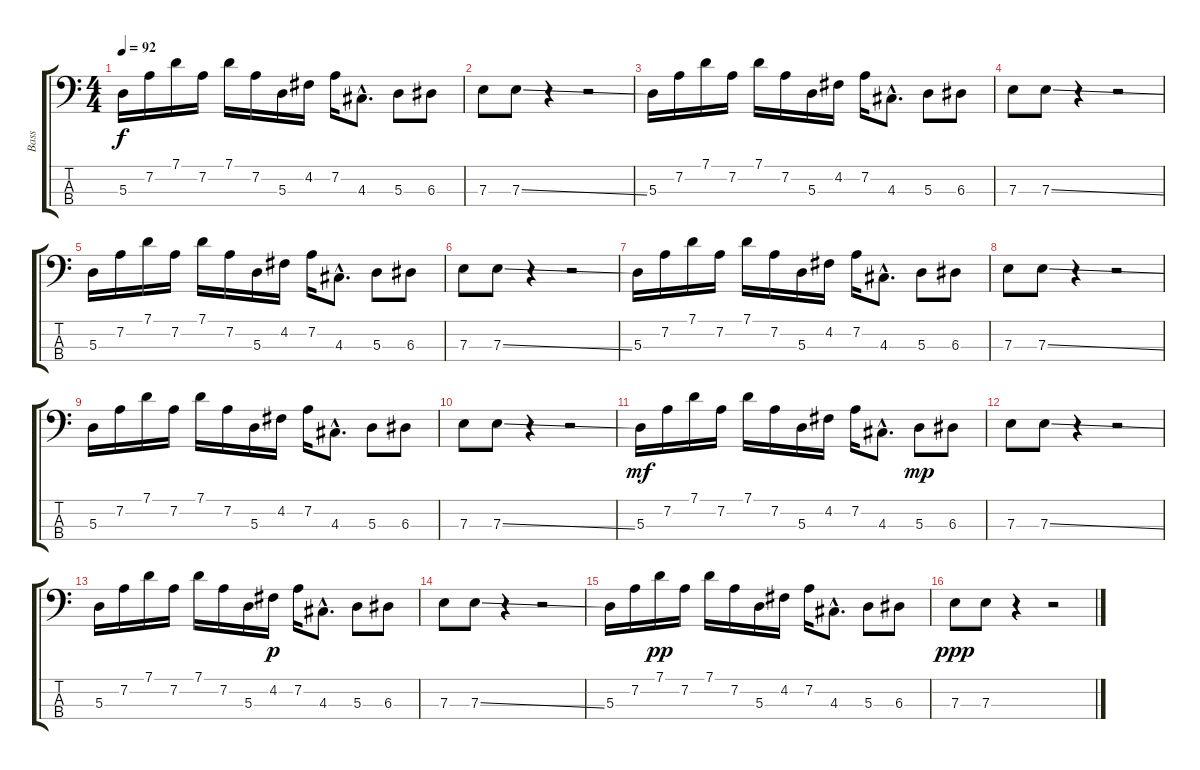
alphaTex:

\track ("Bass" "Bass") {instrument electricbassfinger}
\staff {score tabs}
\tuning (G2 D2 A1 E1) {hide}
\ts (4 4)
\tempo 92
\clef f4
\ks c
5.3.16{dy f} 7.2.16 7.1.16 7.2.16 7.1.16 7.2.16 5.3.16 4.2.16 7.2.16 4.3{hac}.8{d} 5.3.8 6.3.8 |
7.3.8 7.3{ss}.8 r.4 r.2 |
5.3.16 7.2.16 7.1.16 7.2.16 7.1.16 7.2.16 5.3.16 4.2.16 7.2.16 4.3{hac}.8{d} 5.3.8 6.3.8 |
7.3.8 7.3{ss}.8 r.4 r.2 |
5.3.16 7.2.16 7.1.16 7.2.16 7.1.16 7.2.16 5.3.16 4.2.16 7.2.16 4.3{hac}.8{d} 5.3.8 6.3.8 |
7.3.8 7.3{ss}.8 r.4 r.2 |
5.3.16 7.2.16 7.1.16 7.2.16 7.1.16 7.2.16 5.3.16 4.2.16 7.2.16 4.3{hac}.8{d} 5.3.8 6.3.8 |
7.3.8 7.3{ss}.8 r.4 r.2 |
5.3.16 7.2.16 7.1.16 7.2.16 7.1.16 7.2.16 5.3.16 4.2.16 7.2.16 4.3{hac}.8{d} 5.3.8 6.3.8 |
7.3.8 7.3{ss}.8 r.4 r.2 |
5.3.16{dy mf} 7.2.16 7.1.16 7.2.16 7.1.16 7.2.16 5.3.16 4.2.16 7.2.16 4.3{hac}.8{d} 5.3.8{dy mp} 6.3.8 |
7.3.8 7.3{ss}.8 r.4 r.2 |
5.3.16 7.2.16 7.1.16 7.2.16 7.1.16 7.2.16 5.3.16 4.2.16{dy p} 7.2.16 4.3{hac}.8{d} 5.3.8 6.3.8 |
7.3.8 7.3{ss}.8 r.4 r.2 |
5.3.16 7.2.16 7.1.16{dy pp} 7.2.16 7.1.16 7.2.16 5.3.16 4.2.16 7.2.16 4.3{hac}.8{d} 5.3.8 6.3.8 |
7.3.8{dy ppp} 7.3.8 r.4 r.2
